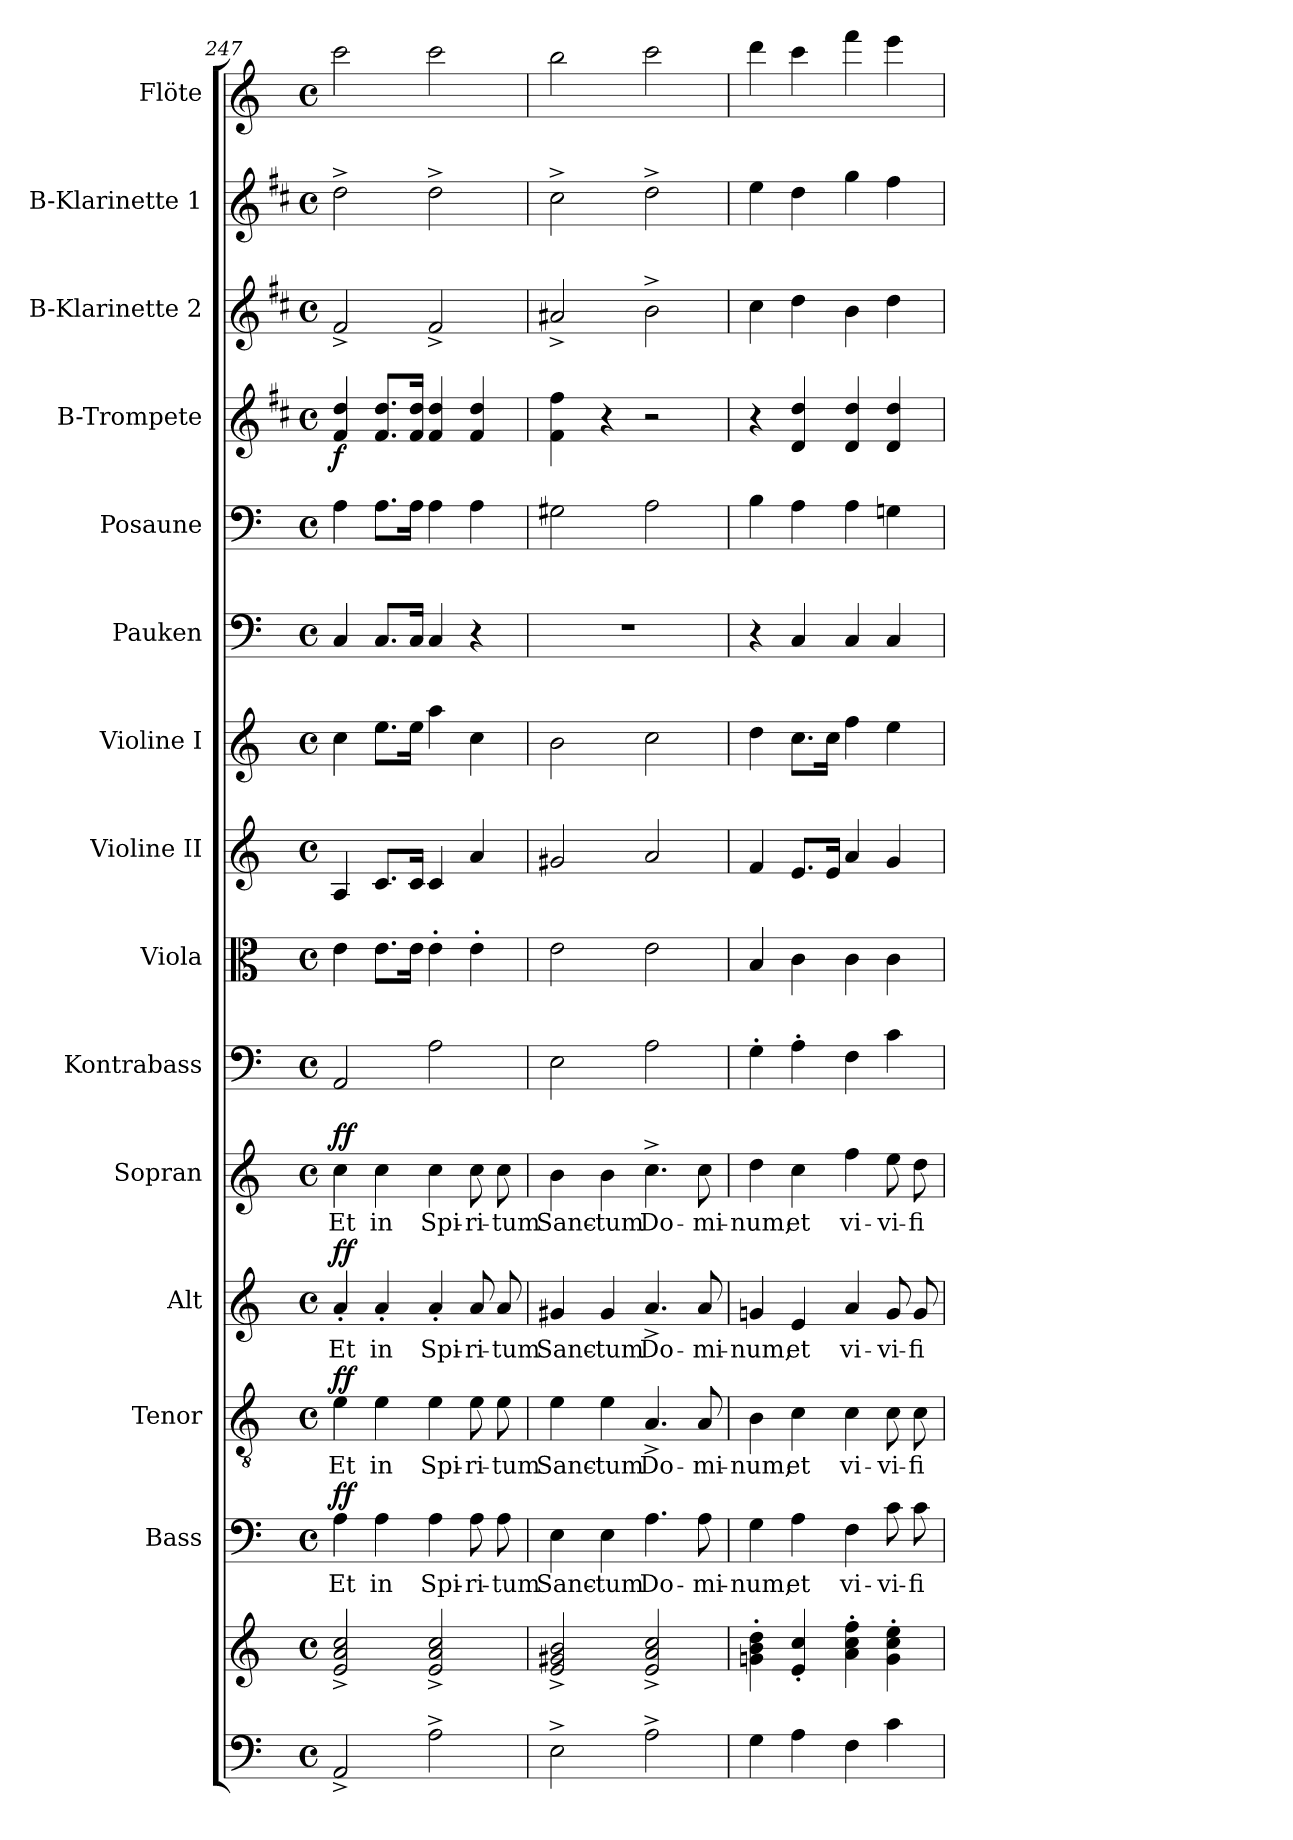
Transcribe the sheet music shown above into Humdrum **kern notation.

**kern	**kern	**kern	**text	**dynam	**kern	**text	**dynam	**kern	**text	**dynam	**kern	**text	**dynam	**kern	**kern	**kern	**kern	**kern	**kern	**kern	**dynam	**kern	**kern	**kern
*part15	*part15	*part14	*part14	*part14	*part13	*part13	*part13	*part12	*part12	*part12	*part11	*part11	*part11	*part10	*part9	*part8	*part7	*part6	*part5	*part4	*part4	*part3	*part2	*part1
*staff16	*staff15	*staff14	*staff14	*staff14	*staff13	*staff13	*staff13	*staff12	*staff12	*staff12	*staff11	*staff11	*staff11	*staff10	*staff9	*staff8	*staff7	*staff6	*staff5	*staff4	*staff4	*staff3	*staff2	*staff1
*	*	*I"Bass	*	*	*I"Tenor	*	*	*I"Alt	*	*	*I"Sopran	*	*	*I"Kontrabass	*I"Viola	*I"Violine II	*I"Violine I	*I"Pauken	*I"Posaune	*I"B-Trompete	*	*I"B-Klarinette 2	*I"B-Klarinette 1	*I"Flöte
*	*	*I'B.	*	*	*I'T.	*	*	*I'A.	*	*	*I'S.	*	*	*I'Kb.	*I'Vla.	*I'Vl. II	*I'Vl. I	*I'Pk.	*I'Pos.	*I'B Trp.	*	*I'B Kl. 2	*I'B Kl. 1	*I'Fl.
*clefF4	*clefG2	*clefF4	*	*	*clefGv2	*	*	*clefG2	*	*	*clefG2	*	*	*clefF4	*clefC3	*clefG2	*clefG2	*clefF4	*clefF4	*clefG2	*	*clefG2	*clefG2	*clefG2
*	*	*	*	*	*	*	*	*	*	*	*	*	*	*ITrd7c12	*	*	*	*	*	*ITrd1c2	*	*ITrd1c2	*ITrd1c2	*
*k[]	*k[]	*k[]	*	*	*k[]	*	*	*k[]	*	*	*k[]	*	*	*k[]	*k[]	*k[]	*k[]	*k[]	*k[]	*k[]	*	*k[]	*k[]	*k[]
*C:	*C:	*C:	*	*	*C:	*	*	*C:	*	*	*C:	*	*	*C:	*C:	*C:	*C:	*C:	*C:	*C:	*	*C:	*C:	*C:
*M4/4	*M4/4	*M4/4	*	*	*M4/4	*	*	*M4/4	*	*	*M4/4	*	*	*M4/4	*M4/4	*M4/4	*M4/4	*M4/4	*M4/4	*M4/4	*	*M4/4	*M4/4	*M4/4
*met(c)	*met(c)	*met(c)	*	*	*met(c)	*	*	*met(c)	*	*	*met(c)	*	*	*met(c)	*met(c)	*met(c)	*met(c)	*met(c)	*met(c)	*met(c)	*	*met(c)	*met(c)	*met(c)
=247	=247	=247	=247	=247	=247	=247	=247	=247	=247	=247	=247	=247	=247	=247	=247	=247	=247	=247	=247	=247	=247	=247	=247	=247
!	!	!	!LO:LY:b	!LO:DY:a	!	!LO:LY:b	!LO:DY:a	!	!LO:LY:b	!LO:DY:a	!	!LO:LY:b	!LO:DY:a	!	!	!	!	!	!	!	!LO:DY:b	!	!	!
2AA^</	2e/^< 2a/^< 2cc/^<	4A\	Et	ff	4e\	Et	ff	4a'</	Et	ff	4cc\	Et	ff	2AAA/	4e\	4A/	4cc\	4C/	4A\	4e/ 4cc/	f	2e^</	2cc^>\	2ccc\
!	!	!	!LO:LY:b	!	!	!LO:LY:b	!	!	!LO:LY:b	!	!	!LO:LY:b	!	!	!	!	!	!	!	!	!	!	!	!
.	.	4A\	in	.	4e\	in	.	4a'</	in	.	4cc\	in	.	.	8.e\L	8.c/L	8.ee\L	8.C/L	8.A\L	8.e/ 8.cc/L	.	.	.	.
.	.	.	.	.	.	.	.	.	.	.	.	.	.	.	16e\Jk	16c/Jk	16ee\Jk	16C/Jk	16A\Jk	16e/ 16cc/Jk	.	.	.	.
!	!	!	!LO:LY:b	!	!	!LO:LY:b	!	!	!LO:LY:b	!	!	!LO:LY:b	!	!	!	!	!	!	!	!	!	!	!	!
2A^>\	2e/^< 2a/^< 2cc/^<	4A\	Spi-	.	4e\	Spi-	.	4a'</	Spi-	.	4cc\	Spi-	.	2AA\	4e'>\	4c/	4aa\	4C/	4A\	4e/ 4cc/	.	2e^</	2cc^>\	2ccc\
!	!	!	!LO:LY:b	!	!	!LO:LY:b	!	!	!LO:LY:b	!	!	!LO:LY:b	!	!	!	!	!	!	!	!	!	!	!	!
.	.	8A\	-ri-	.	8e\	-ri-	.	8a/	-ri-	.	8cc\	-ri-	.	.	4e'>\	4a/	4cc\	4r	4A\	4e/ 4cc/	.	.	.	.
!	!	!	!LO:LY:b	!	!	!LO:LY:b	!	!	!LO:LY:b	!	!	!LO:LY:b	!	!	!	!	!	!	!	!	!	!	!	!
.	.	8A\	-tum	.	8e\	-tum	.	8a/	-tum	.	8cc\	-tum	.	.	.	.	.	.	.	.	.	.	.	.
=248	=248	=248	=248	=248	=248	=248	=248	=248	=248	=248	=248	=248	=248	=248	=248	=248	=248	=248	=248	=248	=248	=248	=248	=248
!	!	!	!LO:LY:b	!	!	!LO:LY:b	!	!	!LO:LY:b	!	!	!LO:LY:b	!	!	!	!	!	!	!	!	!	!	!	!
2E^>\	2e/^< 2g#X/^< 2b/^<	4E\	Sanc-	.	4e\	Sanc-	.	4g#X/	Sanc-	.	4b\	Sanc-	.	2EE\	2e\	2g#X/	2b\	1r	2G#X\	4e\ 4ee\	.	2g#X^</	2b^>\	2bb\
!	!	!	!LO:LY:b	!	!	!LO:LY:b	!	!	!LO:LY:b	!	!	!LO:LY:b	!	!	!	!	!	!	!	!	!	!	!	!
.	.	4E\	-tum	.	4e\	-tum	.	4g#/	-tum	.	4b\	-tum	.	.	.	.	.	.	.	4r	.	.	.	.
!	!	!	!LO:LY:b	!	!	!LO:LY:b	!	!	!LO:LY:b	!	!	!LO:LY:b	!	!	!	!	!	!	!	!	!	!	!	!
2A^>\	2e/^< 2a/^< 2cc/^<	4.A\	Do-	.	4.A^>/	Do-	.	4.a^>/	Do-	.	4.cc^>\	Do-	.	2AA\	2e\	2a/	2cc\	.	2A\	2r	.	2a^>\	2cc^>\	2ccc\
!	!	!	!LO:LY:b	!	!	!LO:LY:b	!	!	!LO:LY:b	!	!	!LO:LY:b	!	!	!	!	!	!	!	!	!	!	!	!
.	.	8A\	-mi-	.	8A/	-mi-	.	8a/	-mi-	.	8cc\	-mi-	.	.	.	.	.	.	.	.	.	.	.	.
=249	=249	=249	=249	=249	=249	=249	=249	=249	=249	=249	=249	=249	=249	=249	=249	=249	=249	=249	=249	=249	=249	=249	=249	=249
!	!	!	!LO:LY:b	!	!	!LO:LY:b	!	!	!LO:LY:b	!	!	!LO:LY:b	!	!	!	!	!	!	!	!	!	!	!	!
4G\	4gn\'> 4b\'> 4dd\'>	4G\	-num,	.	4B\	-num,	.	4gn/	-num,	.	4dd\	-num,	.	4GG'>\	4B/	4f/	4dd\	4r	4B\	4r	.	4b\	4dd\	4ddd\
!	!	!	!LO:LY:b	!	!	!LO:LY:b	!	!	!LO:LY:b	!	!	!LO:LY:b	!	!	!	!	!	!	!	!	!	!	!	!
4A\	4e/'< 4cc/'<	4A\	et	.	4c\	et	.	4e/	et	.	4cc\	et	.	4AA'>\	4c\	8.e/L	8.cc\L	4C/	4A\	4c/ 4cc/	.	4cc\	4cc\	4ccc\
.	.	.	.	.	.	.	.	.	.	.	.	.	.	.	.	16e/Jk	16cc\Jk	.	.	.	.	.	.	.
!	!	!	!LO:LY:b	!	!	!LO:LY:b	!	!	!LO:LY:b	!	!	!LO:LY:b	!	!	!	!	!	!	!	!	!	!	!	!
4F\	4a\'> 4cc\'> 4ff\'>	4F\	vi-	.	4c\	vi-	.	4a/	vi-	.	4ff\	vi-	.	4FF\	4c\	4a/	4ff\	4C/	4A\	4c/ 4cc/	.	4a\	4ff\	4fff\
!	!	!	!LO:LY:b	!	!	!LO:LY:b	!	!	!LO:LY:b	!	!	!LO:LY:b	!	!	!	!	!	!	!	!	!	!	!	!
4c\	4g\'> 4cc\'> 4ee\'>	8c\	-vi-	.	8c\	-vi-	.	8g/	-vi-	.	8ee\	-vi-	.	4C\	4c\	4g/	4ee\	4C/	4Gn\	4c/ 4cc/	.	4cc\	4ee\	4eee\
!	!	!	!LO:LY:b	!	!	!LO:LY:b	!	!	!LO:LY:b	!	!	!LO:LY:b	!	!	!	!	!	!	!	!	!	!	!	!
.	.	8c\	-fi-	.	8c\	-fi-	.	8g/	-fi-	.	8dd\	-fi-	.	.	.	.	.	.	.	.	.	.	.	.
=	=	=	=	=	=	=	=	=	=	=	=	=	=	=	=	=	=	=	=	=	=	=	=	=
*-	*-	*-	*-	*-	*-	*-	*-	*-	*-	*-	*-	*-	*-	*-	*-	*-	*-	*-	*-	*-	*-	*-	*-	*-
